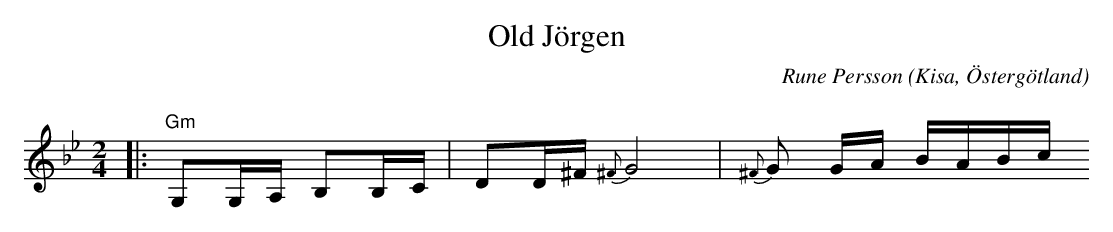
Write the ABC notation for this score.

X:1
T:Old Jörgen
C:Rune Persson
O:Kisa, Östergötland
Q:60
M:2/4
L:1/8
K:Gm
|:"Gm"G,G,/A,/ B,B,/C/|DD/^F/ {^F}G4|{^F}G G/A/ B/A/B/c/
